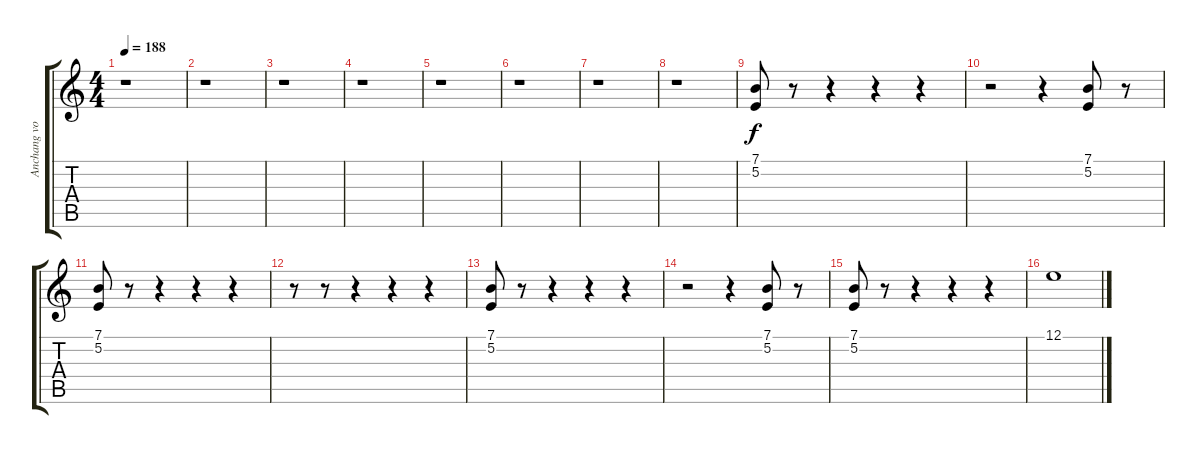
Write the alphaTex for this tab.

\track ("Anchang vocal" "Anchang vo") {instrument synthbrass1}
\staff {score tabs}
\tuning (E4 B3 G3 D3 A2 E2) {hide}
\ts (4 4)
\tempo 188
\clef g2
\ks c
r.1{dy mp} |
r.1 |
r.1 |
r.1 |
r.1 |
r.1 |
r.1 |
r.1 |
(7.1 5.2).8{dy f} r.8 r.4 r.4 r.4 |
r.2 r.4 (7.1 5.2).8 r.8 |
(7.1 5.2).8 r.8 r.4 r.4 r.4 |
r.8 r.8 r.4 r.4 r.4 |
(7.1 5.2).8 r.8 r.4 r.4 r.4 |
r.2 r.4 (7.1 5.2).8 r.8 |
(7.1 5.2).8 r.8 r.4 r.4 r.4 |
12.1.1
